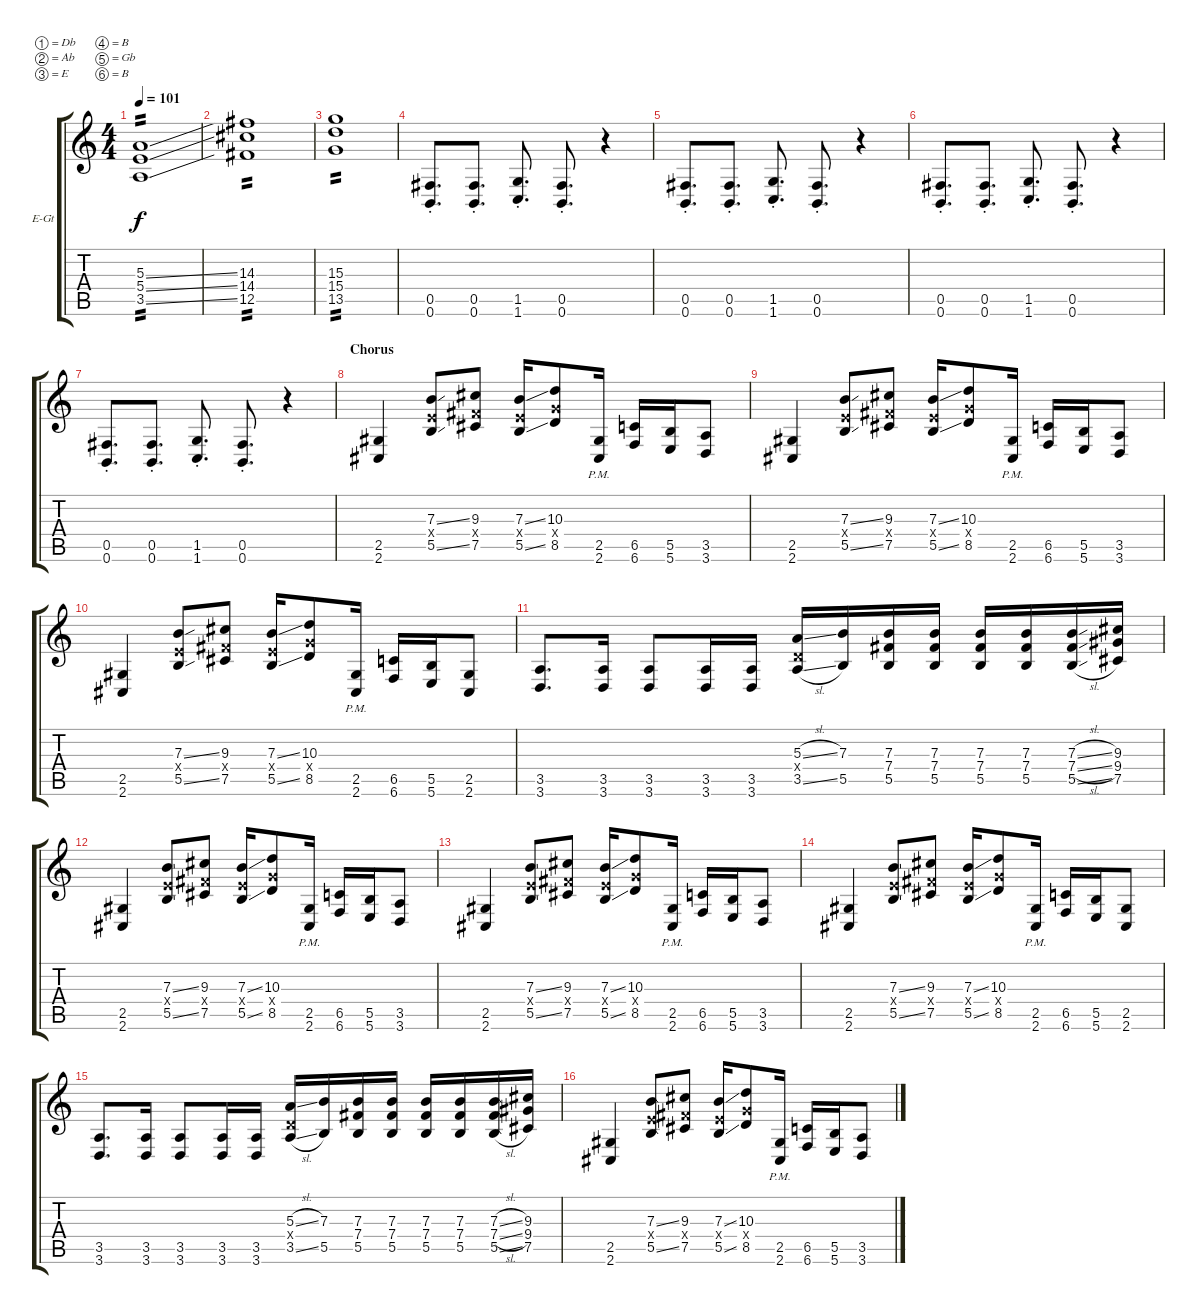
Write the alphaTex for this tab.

\bracketExtendMode groupsimilarinstruments
\firstSystemTrackNameOrientation horizontal
\otherSystemsTrackNameOrientation horizontal
\track ("Ahrue Luster (Distortion)" "E-Gt") {instrument overdrivenguitar}
\staff {score tabs}
\tuning (Db4 Ab3 E3 B2 Gb2 B1)
\ts (4 4)
\tempo 101
\clef g2
\ks c
(5.3{ss} 5.4{ss} 3.5{ss}).1{tp 2 dy f} |
(14.3 14.4 12.5).1{tp 2} |
(15.3 15.4 13.5).1{tp 2} |
(0.5{st} 0.6{st}).8{d} (0.5{st} 0.6{st}).8{d} (1.5{st} 1.6{st}).8{d} (0.5{st} 0.6{st}).8{d} r.4 |
(0.5{st} 0.6{st}).8{d} (0.5{st} 0.6{st}).8{d} (1.5{st} 1.6{st}).8{d} (0.5{st} 0.6{st}).8{d} r.4 |
(0.5{st} 0.6{st}).8{d} (0.5{st} 0.6{st}).8{d} (1.5{st} 1.6{st}).8{d} (0.5{st} 0.6{st}).8{d} r.4 |
(0.5{st} 0.6{st}).8{d} (0.5{st} 0.6{st}).8{d} (1.5{st} 1.6{st}).8{d} (0.5{st} 0.6{st}).8{d} r.4 |
\section ("" "Chorus")
(2.5 2.6).4 (7.3{ss} 5.4{x} 5.5{ss}).8 (9.3 7.4{x} 7.5).8 (7.3{ss} 5.4{x} 5.5{ss}).16 (10.3 8.4{x} 8.5).8 (2.5{pm} 2.6{pm}).16 (6.5 6.6).16 (5.5 5.6).16 (3.5 3.6).8 |
(2.5 2.6).4 (7.3{ss} 5.4{x} 5.5{ss}).8 (9.3 7.4{x} 7.5).8 (7.3{ss} 5.4{x} 5.5{ss}).16 (10.3 8.4{x} 8.5).8 (2.5{pm} 2.6{pm}).16 (6.5 6.6).16 (5.5 5.6).16 (3.5 3.6).8 |
(2.5 2.6).4 (7.3{ss} 5.4{x} 5.5{ss}).8 (9.3 7.4{x} 7.5).8 (7.3{ss} 5.4{x} 5.5{ss}).16 (10.3 8.4{x} 8.5).8 (2.5{pm} 2.6{pm}).16 (6.5 6.6).16 (5.5 5.6).16 (2.5 2.6).8 |
(3.5 3.6).8{d} (3.5 3.6).16 (3.5 3.6).8 (3.5 3.6).16 (3.5 3.6).16 (5.3{sl} 3.4{x} 3.5{sl}).16 (7.3 5.5).16 (7.3 7.4 5.5).16 (7.3 7.4 5.5).16 (7.3 7.4 5.5).16 (7.3 7.4 5.5).16 (7.3{sl} 7.4{sl} 5.5{sl}).16 (9.3 9.4 7.5).16 |
(2.5 2.6).4 (7.3{ss} 5.4{x} 5.5{ss}).8 (9.3 7.4{x} 7.5).8 (7.3{ss} 5.4{x} 5.5{ss}).16 (10.3 8.4{x} 8.5).8 (2.5{pm} 2.6{pm}).16 (6.5 6.6).16 (5.5 5.6).16 (3.5 3.6).8 |
(2.5 2.6).4 (7.3{ss} 5.4{x} 5.5{ss}).8 (9.3 7.4{x} 7.5).8 (7.3{ss} 5.4{x} 5.5{ss}).16 (10.3 8.4{x} 8.5).8 (2.5{pm} 2.6{pm}).16 (6.5 6.6).16 (5.5 5.6).16 (3.5 3.6).8 |
(2.5 2.6).4 (7.3{ss} 5.4{x} 5.5{ss}).8 (9.3 7.4{x} 7.5).8 (7.3{ss} 5.4{x} 5.5{ss}).16 (10.3 8.4{x} 8.5).8 (2.5{pm} 2.6{pm}).16 (6.5 6.6).16 (5.5 5.6).16 (2.5 2.6).8 |
(3.5 3.6).8{d} (3.5 3.6).16 (3.5 3.6).8 (3.5 3.6).16 (3.5 3.6).16 (5.3{sl} 3.4{x} 3.5{sl}).16 (7.3 5.5).16 (7.3 7.4 5.5).16 (7.3 7.4 5.5).16 (7.3 7.4 5.5).16 (7.3 7.4 5.5).16 (7.3{sl} 7.4{sl} 5.5{sl}).16 (9.3 9.4 7.5).16 |
(2.5 2.6).4 (7.3{ss} 5.4{x} 5.5{ss}).8 (9.3 7.4{x} 7.5).8 (7.3{ss} 5.4{x} 5.5{ss}).16 (10.3 8.4{x} 8.5).8 (2.5{pm} 2.6{pm}).16 (6.5 6.6).16 (5.5 5.6).16 (3.5 3.6).8
